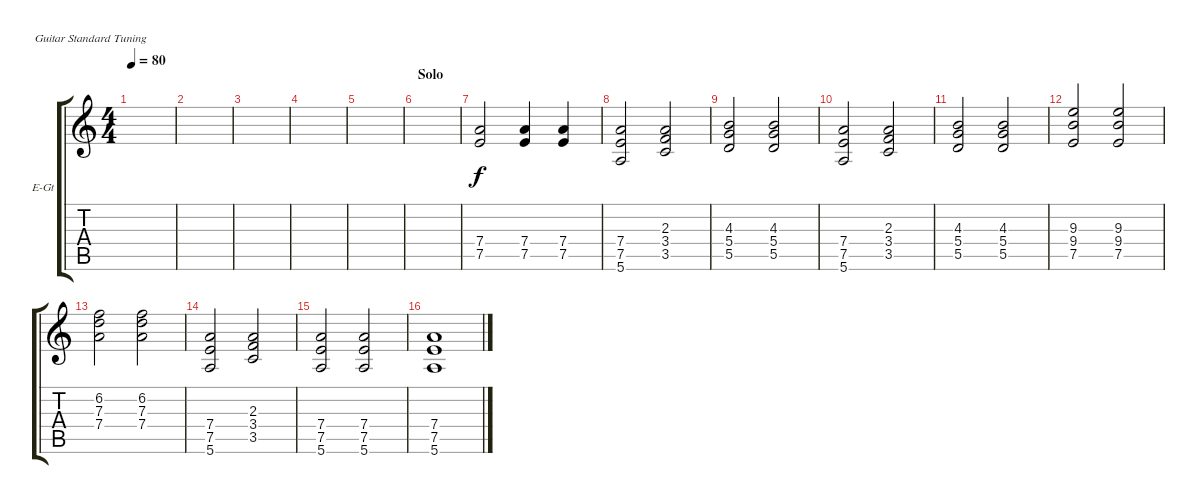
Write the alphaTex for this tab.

\defaultSystemsLayout 4
\bracketExtendMode groupsimilarinstruments
\firstSystemTrackNameOrientation horizontal
\otherSystemsTrackNameOrientation horizontal
\track ("Electric Guitar" "E-Gt") {instrument overdrivenguitar}
\staff {score tabs}
\tuning (E4 B3 G3 D3 A2 E2)
\ts (4 4)
\tempo 80
\clef g2
\ks c
|
|
|
|
|
\section ("" "Solo")
|
(7.5 7.4).2 (7.4 7.5).4 (7.4 7.5).4 |
(7.5 7.4 5.6).2 (3.5 3.4 2.3).2 |
(5.5 5.4 4.3).2 (5.5 5.4 4.3).2 |
(7.5 7.4 5.6).2 (3.5 3.4 2.3).2 |
(5.5 5.4 4.3).2 (5.5 5.4 4.3).2 |
(7.5 9.4 9.3).2 (7.5 9.4 9.3).2 |
(7.4 7.3 6.2).2 (7.4 7.3 6.2).2 |
(5.6 7.5 7.4).2 (3.5 3.4 2.3).2 |
(5.6 7.5 7.4).2 (5.6 7.5 7.4).2 |
(5.6 7.5 7.4).1
